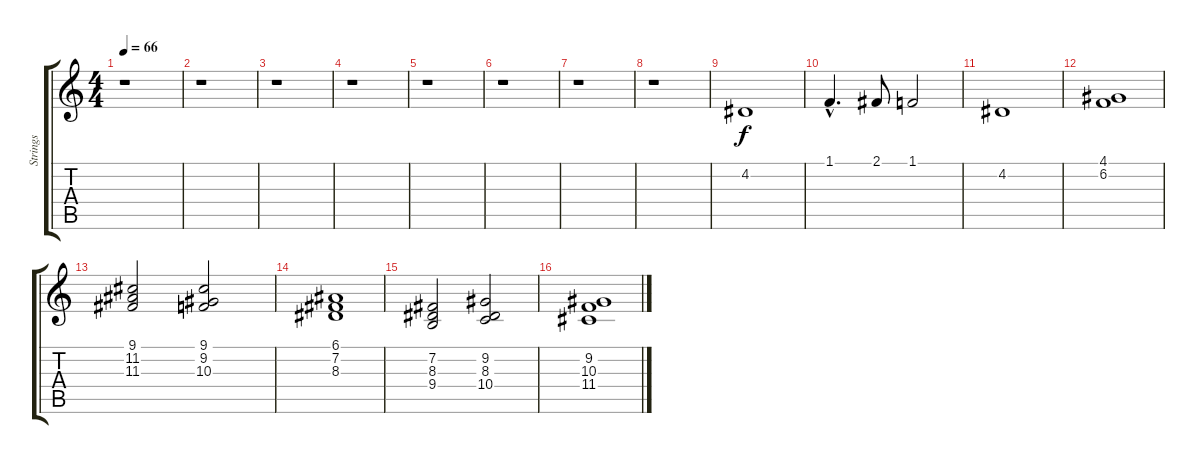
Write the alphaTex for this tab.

\track ("Strings" "Strings") {instrument synthstrings1}
\staff {score tabs}
\tuning (E4 B3 G3 D3 A2 E2) {hide}
\ts (4 4)
\tempo 66
\clef g2
\ks c
r.1{dy f instrument synthstrings1} |
r.1 |
r.1 |
r.1 |
r.1 |
r.1 |
r.1 |
r.1 |
4.2.1 |
1.1{hac}.4{d} 2.1.8 1.1.2 |
4.2.1 |
(4.1 6.2).1 |
(9.1 11.2 11.3).2 (9.1 9.2 10.3).2 |
(6.1 7.2 8.3).1 |
(7.2 8.3 9.4).2 (9.2 8.3 10.4).2 |
(9.2 10.3 11.4).1
